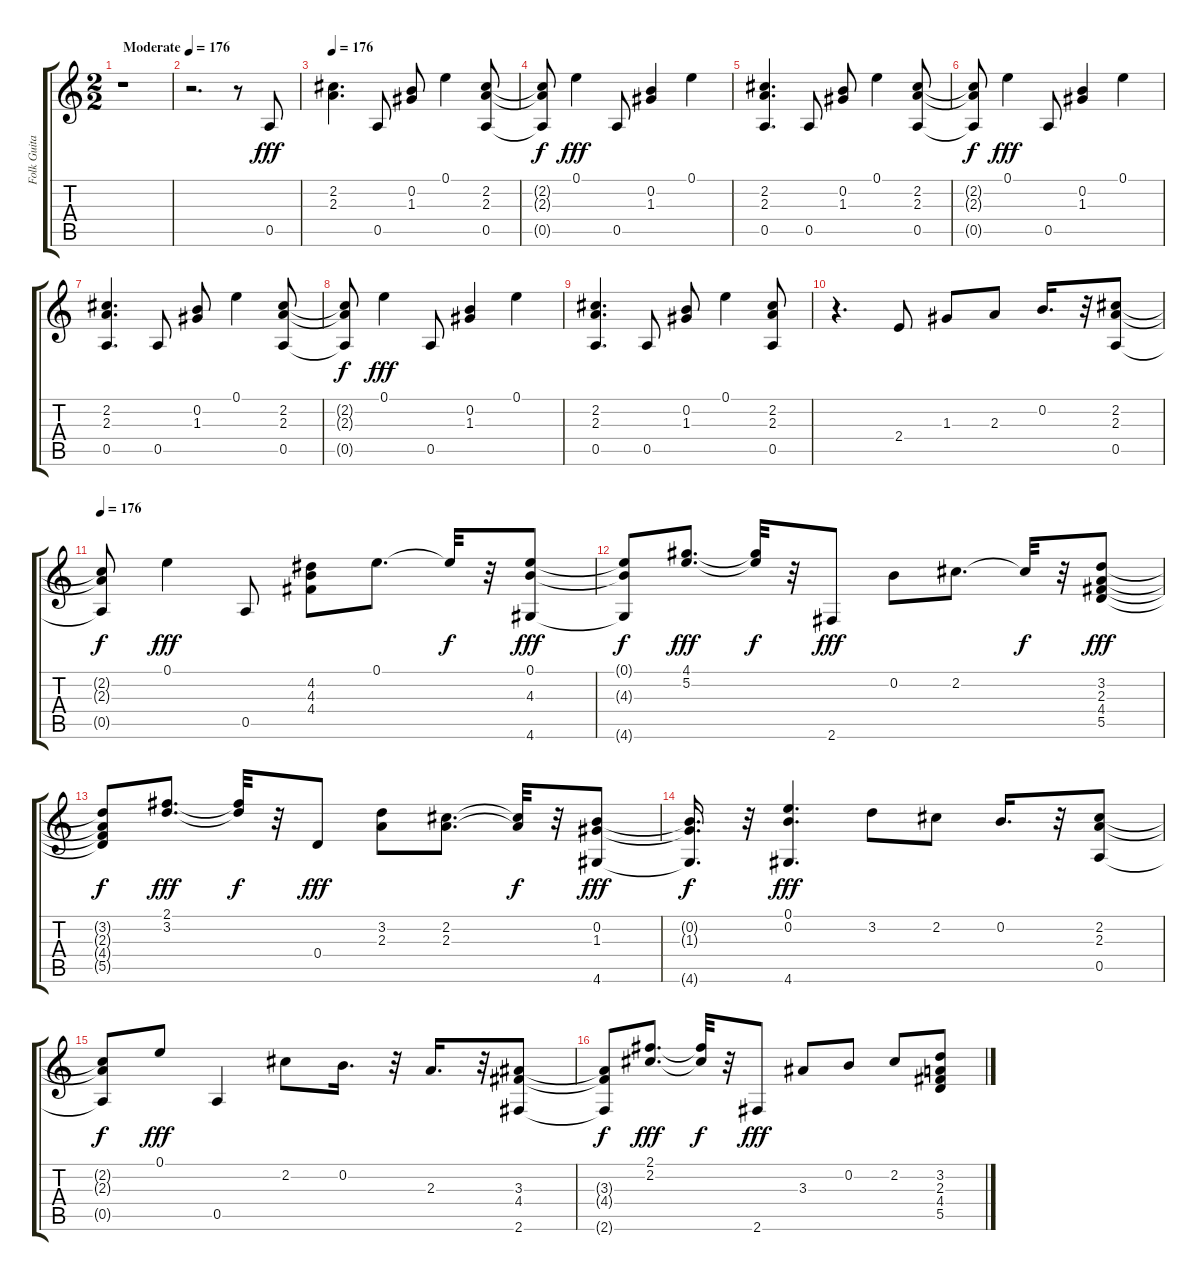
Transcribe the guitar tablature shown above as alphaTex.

\track ("Folk Guitar" "Folk Guita") {instrument acousticguitarsteel}
\staff {score tabs}
\tuning (E4 B3 G3 D3 A2 E2) {hide}
\ts (2 2)
\tempo (176 "Moderate")
\clef g2
\ks c
r.1{dy fff instrument acousticguitarsteel} |
r.2{d} r.8 0.5.8 |
\tempo 176
(2.2 2.3).4{d} 0.5.8 (0.2 1.3).8 0.1.4 (2.2 2.3 0.5).8 |
(2.2{t} 2.3{t} 0.5{t}).8{dy f} 0.1.4{dy fff} 0.5.8 (0.2 1.3).4 0.1.4 |
(2.2 2.3 0.5).4{d} 0.5.8 (0.2 1.3).8 0.1.4 (2.2 2.3 0.5).8 |
(2.2{t} 2.3{t} 0.5{t}).8{dy f} 0.1.4{dy fff} 0.5.8 (0.2 1.3).4 0.1.4 |
(2.2 2.3 0.5).4{d} 0.5.8 (0.2 1.3).8 0.1.4 (2.2 2.3 0.5).8 |
(2.2{t} 2.3{t} 0.5{t}).8{dy f} 0.1.4{dy fff} 0.5.8 (0.2 1.3).4 0.1.4 |
(2.2 2.3 0.5).4{d} 0.5.8 (0.2 1.3).8 0.1.4 (2.2 2.3 0.5).8 |
r.4{d} 2.4.8 1.3.8 2.3.8 0.2.16{d} r.32 (2.2 2.3 0.5).8 |
\tempo 176
(2.2{t} 2.3{t} 0.5{t}).8{dy f} 0.1.4{dy fff} 0.5.8 (4.2 4.3 4.4).8 0.1.8{d} 0.1{t}.32{dy f} r.32 (0.1 4.3 4.6).8{dy fff} |
(0.1{t} 4.3{t} 4.6{t}).8{dy f} (4.1 5.2).8{d dy fff} (4.1{t} 5.2{t}).32{dy f} r.32 2.6.8{dy fff} 0.2.8 2.2.8{d} 2.2{t}.32{dy f} r.32 (3.2 2.3 4.4 5.5).8{dy fff} |
(3.2{t} 2.3{t} 4.4{t} 5.5{t}).8{dy f} (2.1 3.2).8{d dy fff} (2.1{t} 3.2{t}).32{dy f} r.32 0.4.8{dy fff} (3.2 2.3).8 (2.2 2.3).8{d} (2.2{t} 2.3{t}).32{dy f} r.32 (0.2 1.3 4.6).8{dy fff} |
(0.2{t} 1.3{t} 4.6{t}).16{d dy f} r.32 (0.1 0.2 4.6).4{d dy fff} 3.2.8 2.2.8 0.2.16{d} r.32 (2.2 2.3 0.5).8 |
(2.2{t} 2.3{t} 0.5{t}).8{dy f} 0.1.8{dy fff} 0.5.4 2.2.8 0.2.16{d} r.32 2.3.16{d} r.32 (3.3 4.4 2.6).8 |
(3.3{t} 4.4{t} 2.6{t}).8{dy f} (2.1 2.2).8{d dy fff} (2.1{t} 2.2{t}).32{dy f} r.32 2.6.8{dy fff} 3.3.8 0.2.8 2.2.8 (3.2 2.3 4.4 5.5).8
